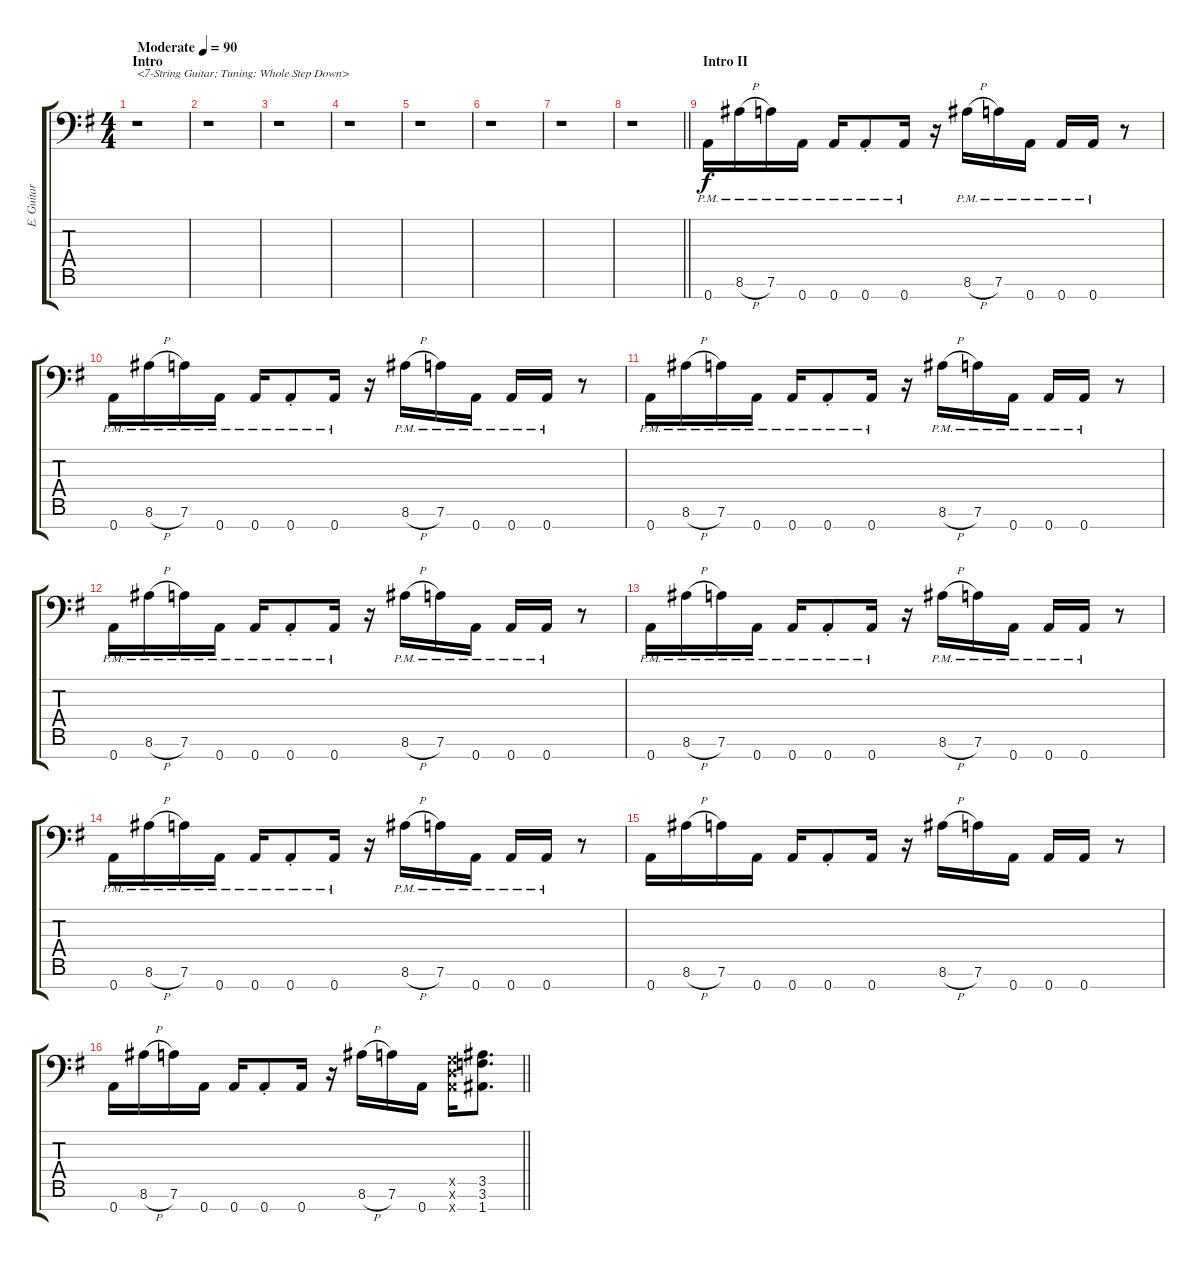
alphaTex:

\track ("E. Guitar II" "E. Guitar ") {instrument overdrivenguitar}
\staff {score tabs}
\tuning (D4 A3 F3 C3 G2 D2 A1) {hide}
\ts (4 4)
\section ("" "Intro")
\tempo (90 "Moderate")
\clef f4
\ks g
r.1{txt "<7-String Guitar; Tuning: Whole Step Down>" dy f instrument overdrivenguitar} |
r.1 |
r.1 |
r.1 |
r.1 |
r.1 |
r.1 |
\barLineRight lightlight
r.1 |
\section ("" "Intro II")
0.7{pm}.16 8.6{h pm}.16 7.6{pm}.16 0.7{pm}.16 0.7{pm}.16 0.7{pm st}.8 0.7{pm}.16 r.16 8.6{h pm}.16 7.6{pm}.16 0.7{pm}.16 0.7{pm}.16 0.7{pm}.16 r.8 |
0.7{pm}.16 8.6{h pm}.16 7.6{pm}.16 0.7{pm}.16 0.7{pm}.16 0.7{pm st}.8 0.7{pm}.16 r.16 8.6{h pm}.16 7.6{pm}.16 0.7{pm}.16 0.7{pm}.16 0.7{pm}.16 r.8 |
0.7{pm}.16 8.6{h pm}.16 7.6{pm}.16 0.7{pm}.16 0.7{pm}.16 0.7{pm st}.8 0.7{pm}.16 r.16 8.6{h pm}.16 7.6{pm}.16 0.7{pm}.16 0.7{pm}.16 0.7{pm}.16 r.8 |
0.7{pm}.16 8.6{h pm}.16 7.6{pm}.16 0.7{pm}.16 0.7{pm}.16 0.7{pm st}.8 0.7{pm}.16 r.16 8.6{h pm}.16 7.6{pm}.16 0.7{pm}.16 0.7{pm}.16 0.7{pm}.16 r.8 |
0.7{pm}.16 8.6{h pm}.16 7.6{pm}.16 0.7{pm}.16 0.7{pm}.16 0.7{pm st}.8 0.7{pm}.16 r.16 8.6{h pm}.16 7.6{pm}.16 0.7{pm}.16 0.7{pm}.16 0.7{pm}.16 r.8 |
0.7{pm}.16 8.6{h pm}.16 7.6{pm}.16 0.7{pm}.16 0.7{pm}.16 0.7{pm st}.8 0.7{pm}.16 r.16 8.6{h pm}.16 7.6{pm}.16 0.7{pm}.16 0.7{pm}.16 0.7{pm}.16 r.8 |
0.7.16 8.6{h}.16 7.6.16 0.7.16 0.7.16 0.7{st}.8 0.7.16 r.16 8.6{h}.16 7.6.16 0.7.16 0.7.16 0.7.16 r.8 |
\barLineRight lightlight
0.7.16 8.6{h}.16 7.6.16 0.7.16 0.7.16 0.7{st}.8 0.7.16 r.16 8.6{h}.16 7.6.16 0.7.16 (0.5{x} 0.6{x} 0.7{x}).16 (3.5 3.6 1.7).8{d}
